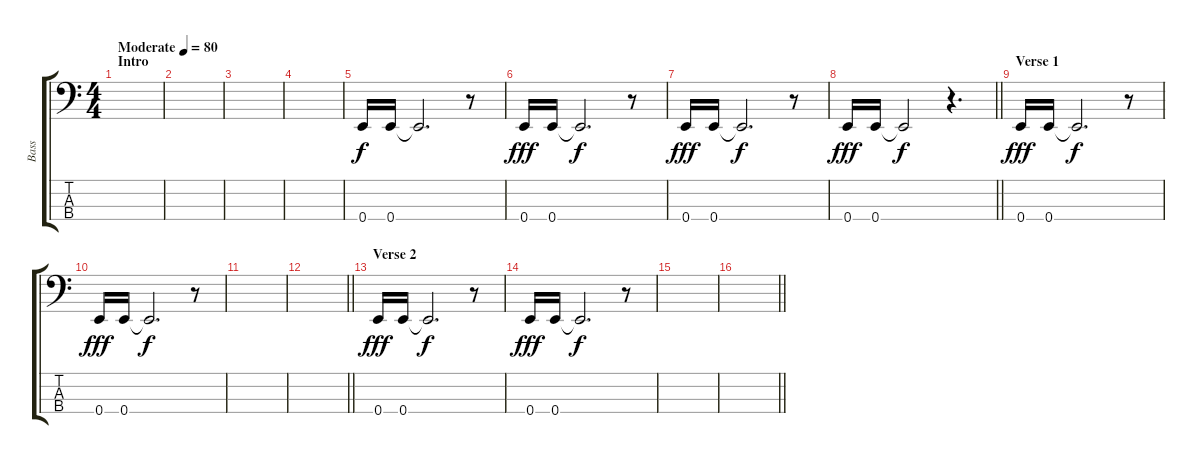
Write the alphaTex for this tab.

\track ("Bass" "Bass") {instrument electricbassfinger}
\staff {score tabs}
\tuning (G2 D2 A1 E1) {hide}
\ts (4 4)
\section ("" "Intro")
\tempo (80 "Moderate")
\clef f4
\ks c
|
|
|
|
0.4.16 0.4.16 0.4{t}.2{d dy f} r.8 |
0.4.16{dy fff} 0.4.16 0.4{t}.2{d dy f} r.8 |
0.4.16{dy fff} 0.4.16 0.4{t}.2{d dy f} r.8 |
\barLineRight lightlight
0.4.16{dy fff} 0.4.16 0.4{t}.2{dy f} r.4{d} |
\section ("" "Verse 1")
0.4.16{dy fff} 0.4.16 0.4{t}.2{d dy f} r.8 |
0.4.16{dy fff} 0.4.16 0.4{t}.2{d dy f} r.8 |
|
\barLineRight lightlight
|
\section ("" "Verse 2")
0.4.16{dy fff} 0.4.16 0.4{t}.2{d dy f} r.8 |
0.4.16{dy fff} 0.4.16 0.4{t}.2{d dy f} r.8 |
|
\barLineRight lightlight
